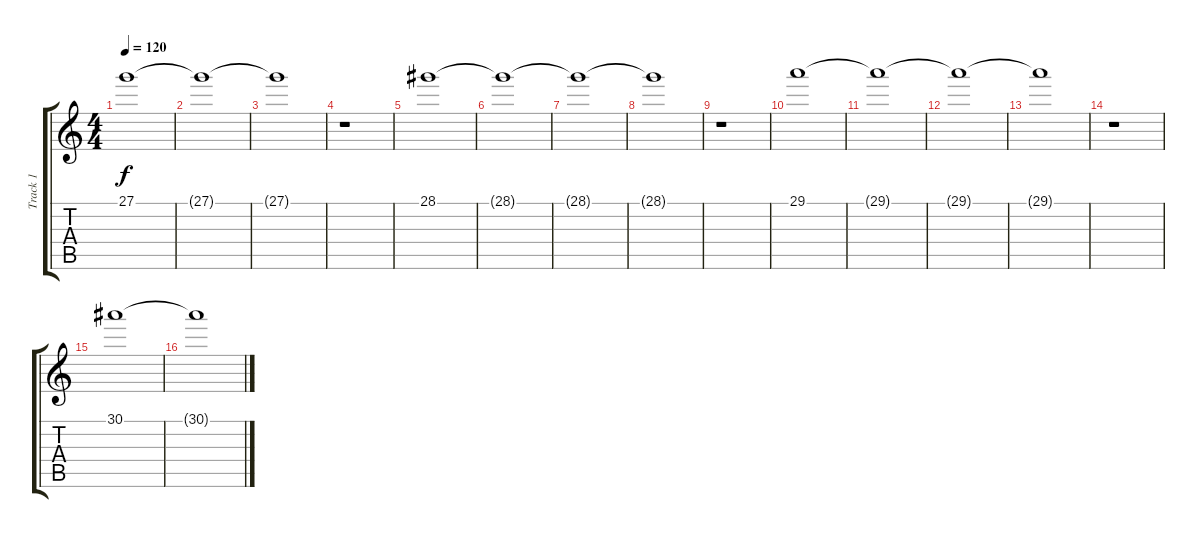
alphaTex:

\track ("Track 1" "Track 1") {instrument acousticgrandpiano}
\staff {score tabs}
\tuning (E4 B3 G3 D3 A2 E2) {hide}
\ts (4 4)
\tempo 120
\clef g2
\ks c
27.1{t}.1{dy f} |
27.1{t}.1 |
27.1{t}.1 |
r.1 |
28.1.1 |
28.1{t}.1 |
28.1{t}.1 |
28.1{t}.1 |
r.1 |
29.1.1 |
29.1{t}.1 |
29.1{t}.1 |
29.1{t}.1 |
r.1 |
30.1.1 |
30.1{t}.1
